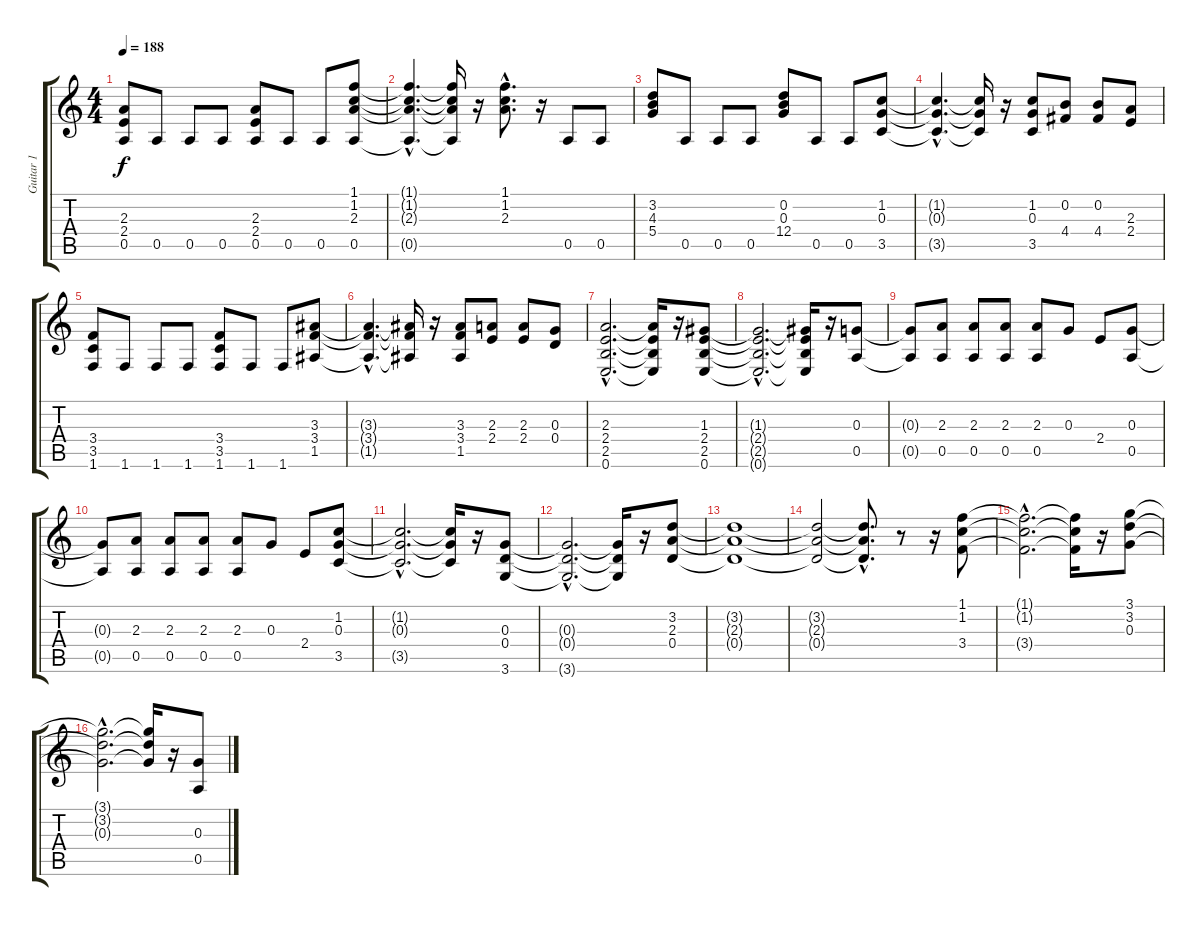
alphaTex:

\track ("Guitar 1" "Guitar 1") {instrument distortionguitar}
\staff {score tabs}
\tuning (E4 B3 G3 D3 A2 E2) {hide}
\ts (4 4)
\tempo 188
\clef g2
\ks c
(2.3 2.4 0.5).8{dy f} 0.5.8 0.5.8 0.5.8 (2.3 2.4 0.5).8 0.5.8 0.5.8 (1.1 1.2 2.3 0.5).8 |
(1.1{hac t} 1.2{hac t} 2.3{hac t} 0.5{hac t}).4{d} (1.1{t} 1.2{t} 2.3{t} 0.5{t}).16 r.16 (1.1{hac} 1.2{hac} 2.3{hac}).8{d} r.16 0.5.8 0.5.8 |
(3.2 4.3 5.4).8 0.5.8 0.5.8 0.5.8 (0.2 0.3 12.4).8 0.5.8 0.5.8 (1.2 0.3 3.5).8 |
(1.2{hac t} 0.3{hac t} 3.5{hac t}).4{d} (1.2{t} 0.3{t} 3.5{t}).16 r.16 (1.2 0.3 3.5).8 (0.2 4.4).8 (0.2 4.4).8 (2.3 2.4).8 |
(3.4 3.5 1.6).8 1.6.8 1.6.8 1.6.8 (3.4 3.5 1.6).8 1.6.8 1.6.8 (3.3 3.4 1.5).8 |
(3.3{hac t} 3.4{hac t} 1.5{hac t}).4{d} (3.3{t} 3.4{t} 1.5{t}).16 r.16 (3.3 3.4 1.5).8 (2.3 2.4).8 (2.3 2.4).8 (0.3 0.4).8 |
(2.3{hac} 2.4{hac} 2.5{hac} 0.6{hac}).2{d} (2.3{t} 2.4{t} 2.5{t} 0.6{t}).16 r.16 (1.3 2.4 2.5 0.6).8 |
(1.3{hac t} 2.4{hac t} 2.5{hac t} 0.6{hac t}).2{d} (1.3{t} 2.4{t} 2.5{t} 0.6{t}).16 r.16 (0.3 0.5).8 |
(0.3{t} 0.5{t}).8 (2.3 0.5).8 (2.3 0.5).8 (2.3 0.5).8 (2.3 0.5).8 0.3.8 2.4.8 (0.3 0.5).8 |
(0.3{t} 0.5{t}).8 (2.3 0.5).8 (2.3 0.5).8 (2.3 0.5).8 (2.3 0.5).8 0.3.8 2.4.8 (1.2 0.3 3.5).8 |
(1.2{hac t} 0.3{hac t} 3.5{hac t}).2{d} (1.2{t} 0.3{t} 3.5{t}).16 r.16 (0.3 0.4 3.6).8 |
(0.3{hac t} 0.4{hac t} 3.6{hac t}).2{d} (0.3{t} 0.4{t} 3.6{t}).16 r.16 (3.2 2.3 0.4).8 |
(3.2{t} 2.3{t} 0.4{t}).1 |
(3.2{t} 2.3{t} 0.4{t}).2 (3.2{hac t} 2.3{hac t} 0.4{hac t}).8{d} r.8 r.16 (1.1 1.2 3.4).8 |
(1.1{hac t} 1.2{hac t} 3.4{hac t}).2{d} (1.1{t} 1.2{t} 3.4{t}).16 r.16 (3.1 3.2 0.3).8 |
(3.1{hac t} 3.2{hac t} 0.3{hac t}).2{d} (3.1{t} 3.2{t} 0.3{t}).16 r.16 (0.3 0.5).8
